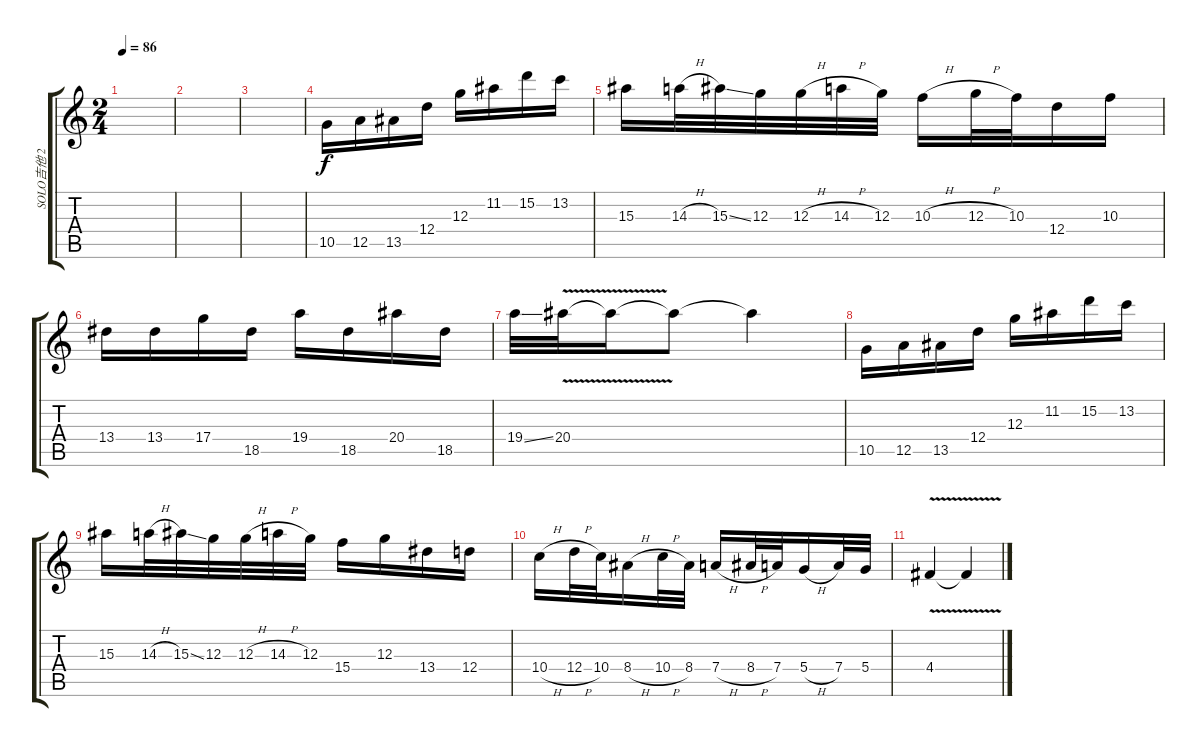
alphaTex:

\track ("SOLO吉他 2" "SOLO吉他 2") {instrument overdrivenguitar}
\staff {score tabs}
\tuning (E4 B3 G3 D3 A2 E2) {hide}
\ts (2 4)
\tempo 86
\clef g2
\ks c
|
|
|
10.5.16 12.5.16 13.5.16 12.4.16 12.3.16 11.2.16 15.2.16 13.2.16 |
15.3.16 14.3{h}.32 15.3{ss}.32 12.3.32 12.3{h}.32 14.3{h}.32 12.3.32 10.3{h}.16 12.3{h}.32 10.3.32 12.4.16 10.3.16 |
13.4.16 13.4.16 17.4.16 18.5.16 19.4.16 18.5.16 20.4.16 18.5.16 |
19.4{ss}.32 20.4{v}.32 20.4{t}.16 20.4{t}.8 20.4{t}.4 |
10.5.16 12.5.16 13.5.16 12.4.16 12.3.16 11.2.16 15.2.16 13.2.16 |
15.3.16 14.3{h}.32 15.3{ss}.32 12.3.32 12.3{h}.32 14.3{h}.32 12.3.32 15.4.16 12.3.16 13.4.16 12.4.16 |
10.4{h}.16 12.4{h}.32 10.4.32 8.4{h}.16 10.4{h}.32 8.4.32 7.4{h}.16 8.4{h}.32 7.4.32 5.4{h}.16 7.4.32 5.4.32 |
4.4{v}.4 4.4{t}.4
